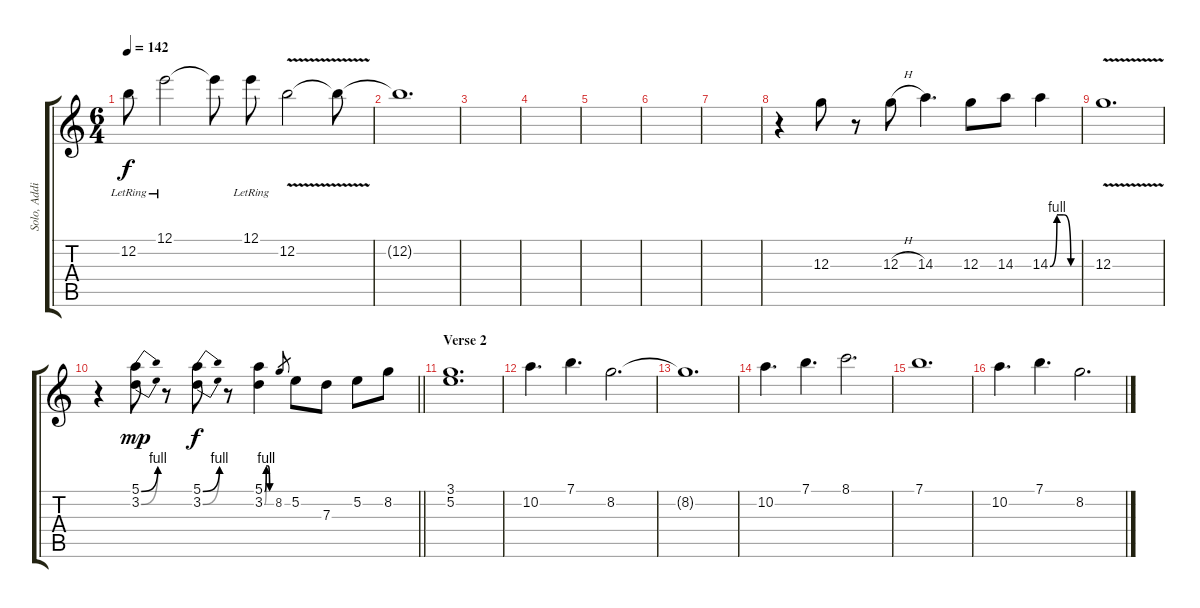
\track ("Solo, Additions (tabs)Acoustic " "Solo, Addi") {instrument acousticguitarsteel}
\staff {score tabs}
\tuning (E4 B3 G3 D3 A2 E2) {hide}
\ts (6 4)
\tempo 142
\clef g2
\ks c
12.2{lr}.8{dy f volume 11 instrument electricguitarclean} 12.1{lr}.2 12.1{t}.8 12.1{lr}.8 12.2{v}.2{instrument electricguitarclean} 12.2{t}.8 |
12.2{t}.1{d} |
|
|
|
|
|
r.4{volume 12 instrument overdrivenguitar} 12.3.8 r.8 12.3{h}.8 14.3.4{d} 12.3.8 14.3.8 14.3{be (custom 0 0 15 4 30 4 45 0 60 0)}.4 |
12.3{v}.1{d} |
\barLineRight lightlight
r.4 (5.1{be (bend 0 0 60 4)} 3.2{be (bend 0 0 60 4)}).8{dy mp} r.8 (5.1{be (bend 0 0 60 4)} 3.2{be (bend 0 0 60 4)}).8{dy f} r.8 (5.1{be (custom 0 0 15 4 30 4 45 0 60 0)} 3.2{be (custom 0 0 15 4 30 4 45 0 60 0)}).4 8.2.8{gr} 5.2.8 7.3.8 5.2.8 8.2.8 |
\section ("" "Verse 2")
(3.1 5.2).1{d volume 9 instrument overdrivenguitar} |
10.2.4{d} 7.1.4{d} 8.2.2{d} |
8.2{t}.1{d} |
10.2.4{d} 7.1.4{d} 8.1.2{d} |
7.1.1{d} |
10.2.4{d} 7.1.4{d} 8.2.2{d}
